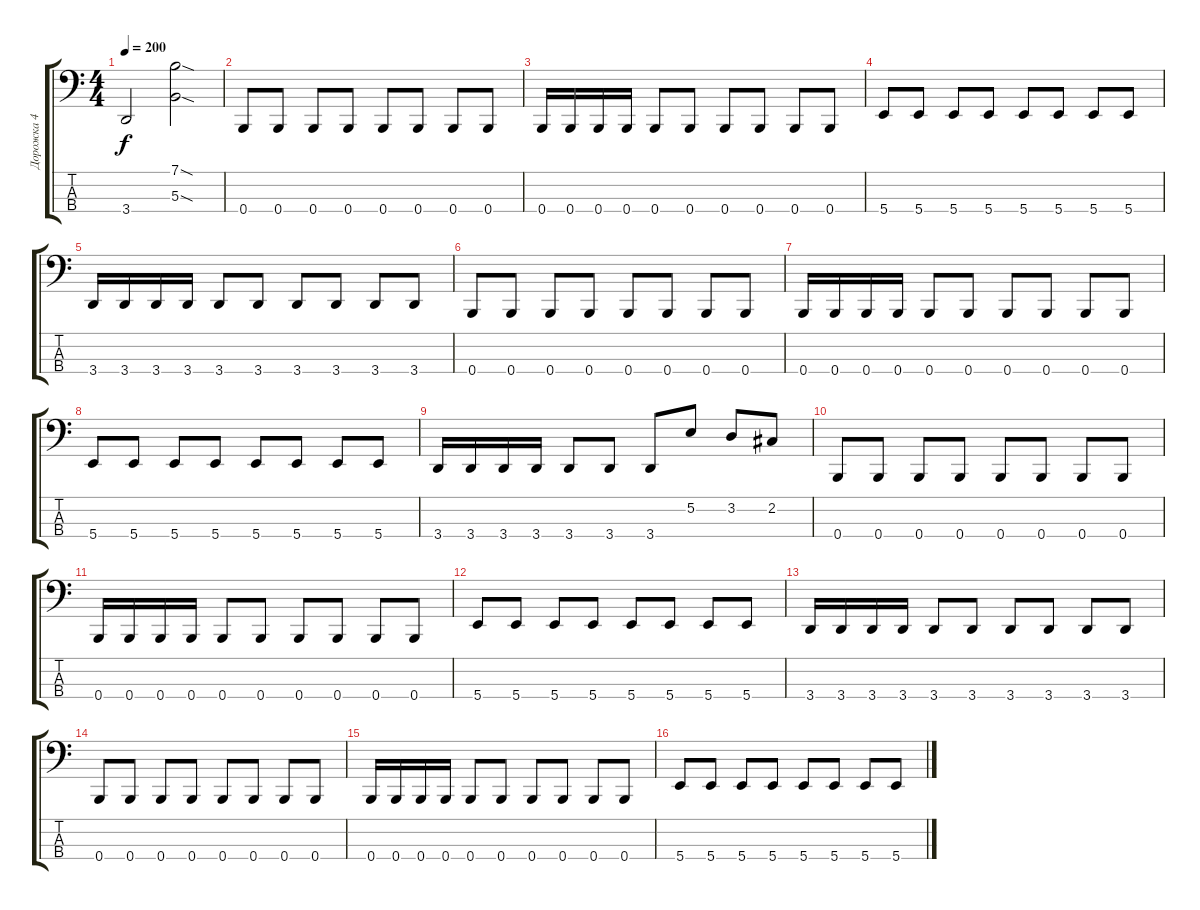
\track ("Дорожка 4" "Дорожка 4") {instrument electricbassfinger}
\staff {score tabs}
\tuning (E2 B1 Gb1 B0) {hide}
\ts (4 4)
\tempo 200
\clef f4
\ks c
3.4.2{dy f} (7.1{sod} 5.3{sod}).2 |
0.4.8 0.4.8 0.4.8 0.4.8 0.4.8 0.4.8 0.4.8 0.4.8 |
0.4.16 0.4.16 0.4.16 0.4.16 0.4.8 0.4.8 0.4.8 0.4.8 0.4.8 0.4.8 |
5.4.8 5.4.8 5.4.8 5.4.8 5.4.8 5.4.8 5.4.8 5.4.8 |
3.4.16 3.4.16 3.4.16 3.4.16 3.4.8 3.4.8 3.4.8 3.4.8 3.4.8 3.4.8 |
0.4.8 0.4.8 0.4.8 0.4.8 0.4.8 0.4.8 0.4.8 0.4.8 |
0.4.16 0.4.16 0.4.16 0.4.16 0.4.8 0.4.8 0.4.8 0.4.8 0.4.8 0.4.8 |
5.4.8 5.4.8 5.4.8 5.4.8 5.4.8 5.4.8 5.4.8 5.4.8 |
3.4.16 3.4.16 3.4.16 3.4.16 3.4.8 3.4.8 3.4.8 5.2.8 3.2.8 2.2.8 |
0.4.8 0.4.8 0.4.8 0.4.8 0.4.8 0.4.8 0.4.8 0.4.8 |
0.4.16 0.4.16 0.4.16 0.4.16 0.4.8 0.4.8 0.4.8 0.4.8 0.4.8 0.4.8 |
5.4.8 5.4.8 5.4.8 5.4.8 5.4.8 5.4.8 5.4.8 5.4.8 |
3.4.16 3.4.16 3.4.16 3.4.16 3.4.8 3.4.8 3.4.8 3.4.8 3.4.8 3.4.8 |
0.4.8 0.4.8 0.4.8 0.4.8 0.4.8 0.4.8 0.4.8 0.4.8 |
0.4.16 0.4.16 0.4.16 0.4.16 0.4.8 0.4.8 0.4.8 0.4.8 0.4.8 0.4.8 |
5.4.8 5.4.8 5.4.8 5.4.8 5.4.8 5.4.8 5.4.8 5.4.8
